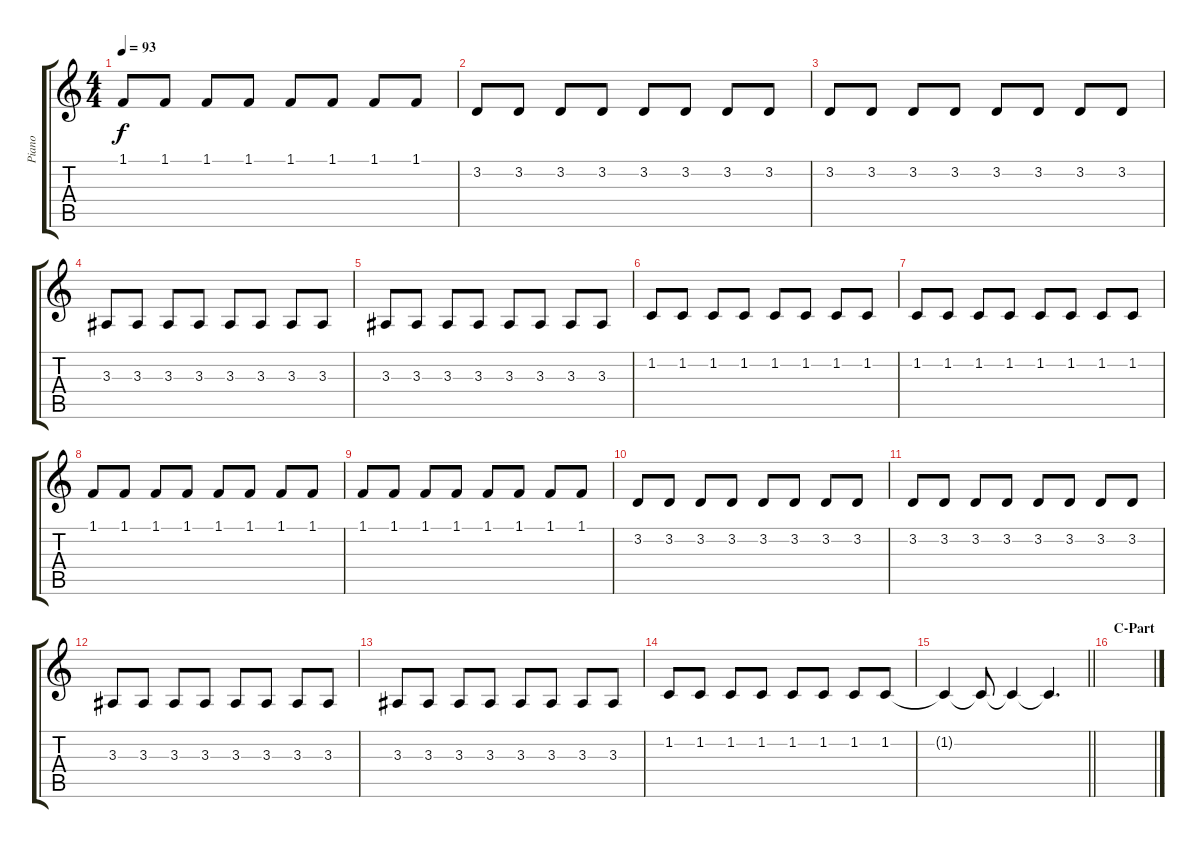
\track ("Piano" "Piano") {instrument electricgrandpiano}
\staff {score tabs}
\tuning (E4 B3 G3 D3 A2 E2) {hide}
\ts (4 4)
\tempo 93
\clef g2
\ks c
1.1.8{dy f} 1.1.8 1.1.8 1.1.8 1.1.8 1.1.8 1.1.8 1.1.8 |
3.2.8 3.2.8 3.2.8 3.2.8 3.2.8 3.2.8 3.2.8 3.2.8 |
3.2.8 3.2.8 3.2.8 3.2.8 3.2.8 3.2.8 3.2.8 3.2.8 |
3.3.8 3.3.8 3.3.8 3.3.8 3.3.8 3.3.8 3.3.8 3.3.8 |
3.3.8 3.3.8 3.3.8 3.3.8 3.3.8 3.3.8 3.3.8 3.3.8 |
1.2.8 1.2.8 1.2.8 1.2.8 1.2.8 1.2.8 1.2.8 1.2.8 |
1.2.8 1.2.8 1.2.8 1.2.8 1.2.8 1.2.8 1.2.8 1.2.8 |
1.1.8 1.1.8 1.1.8 1.1.8 1.1.8 1.1.8 1.1.8 1.1.8 |
1.1.8 1.1.8 1.1.8 1.1.8 1.1.8 1.1.8 1.1.8 1.1.8 |
3.2.8 3.2.8 3.2.8 3.2.8 3.2.8 3.2.8 3.2.8 3.2.8 |
3.2.8 3.2.8 3.2.8 3.2.8 3.2.8 3.2.8 3.2.8 3.2.8 |
3.3.8 3.3.8 3.3.8 3.3.8 3.3.8 3.3.8 3.3.8 3.3.8 |
3.3.8 3.3.8 3.3.8 3.3.8 3.3.8 3.3.8 3.3.8 3.3.8 |
1.2.8 1.2.8 1.2.8 1.2.8 1.2.8 1.2.8 1.2.8 1.2.8 |
\barLineRight lightlight
1.2{t}.4 1.2{t}.8 1.2{t}.4{volume 1} 1.2{t}.4{d} |
\section ("" "C-Part")
